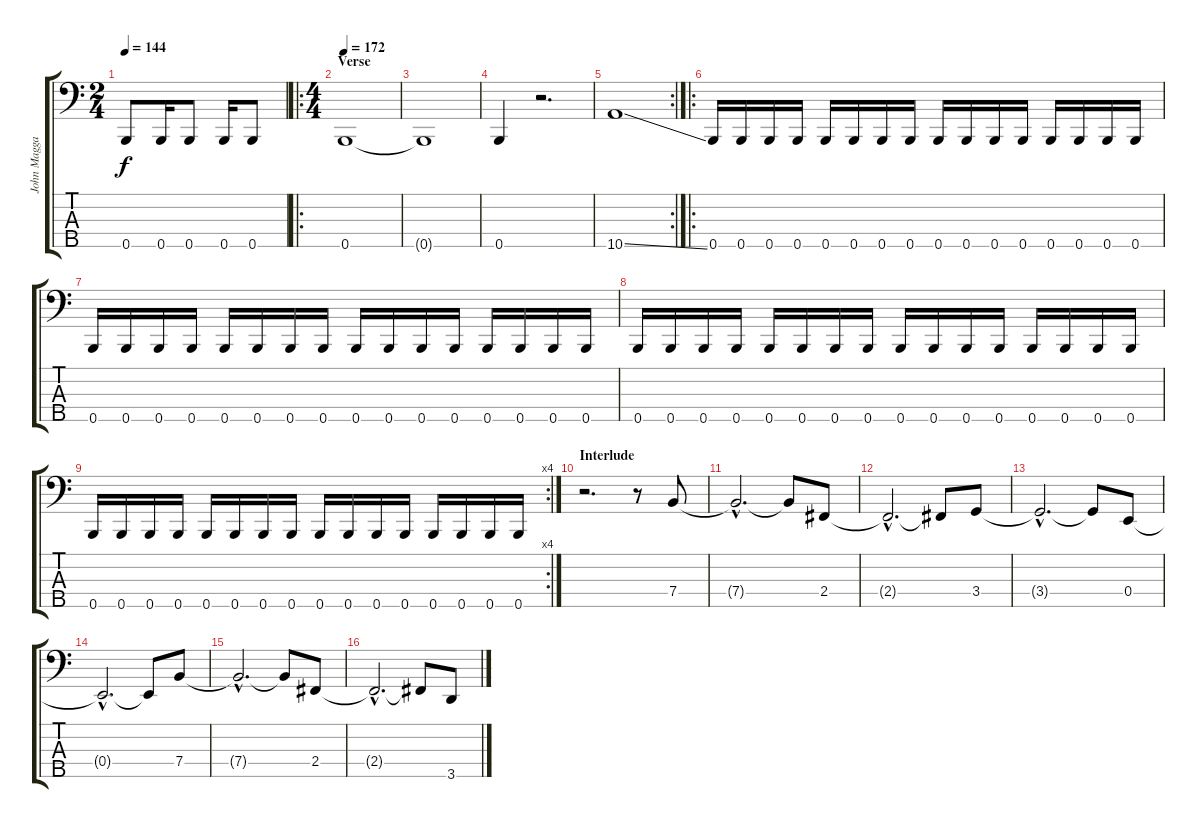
\track ("John Maggard" "John Magga") {instrument electricbassfinger}
\staff {score tabs}
\tuning (G2 D2 A1 E1 B0) {hide}
\ts (2 4)
\tempo 144
\clef f4
\ks c
0.5.8{dy f} 0.5.16 0.5.8 0.5.16 0.5.8 |
\ro
\ts (4 4)
\section ("" "Verse")
\tempo 172
0.5.1 |
0.5{t}.1 |
0.5.4 r.2{d} |
\rc 2
10.5{ss}.1 |
\ro
0.5.16 0.5.16 0.5.16 0.5.16 0.5.16 0.5.16 0.5.16 0.5.16 0.5.16 0.5.16 0.5.16 0.5.16 0.5.16 0.5.16 0.5.16 0.5.16 |
0.5.16 0.5.16 0.5.16 0.5.16 0.5.16 0.5.16 0.5.16 0.5.16 0.5.16 0.5.16 0.5.16 0.5.16 0.5.16 0.5.16 0.5.16 0.5.16 |
0.5.16 0.5.16 0.5.16 0.5.16 0.5.16 0.5.16 0.5.16 0.5.16 0.5.16 0.5.16 0.5.16 0.5.16 0.5.16 0.5.16 0.5.16 0.5.16 |
\rc 4
0.5.16 0.5.16 0.5.16 0.5.16 0.5.16 0.5.16 0.5.16 0.5.16 0.5.16 0.5.16 0.5.16 0.5.16 0.5.16 0.5.16 0.5.16 0.5.16 |
\section ("" "Interlude")
r.2{d} r.8 7.4.8 |
7.4{hac t}.2{d} 7.4{t}.8 2.4.8 |
2.4{hac t}.2{d} 2.4{t}.8 3.4.8 |
3.4{hac t}.2{d} 3.4{t}.8 0.4.8 |
0.4{hac t}.2{d} 0.4{t}.8 7.4.8 |
7.4{hac t}.2{d} 7.4{t}.8 2.4.8 |
2.4{hac t}.2{d} 2.4{t}.8 3.5.8
